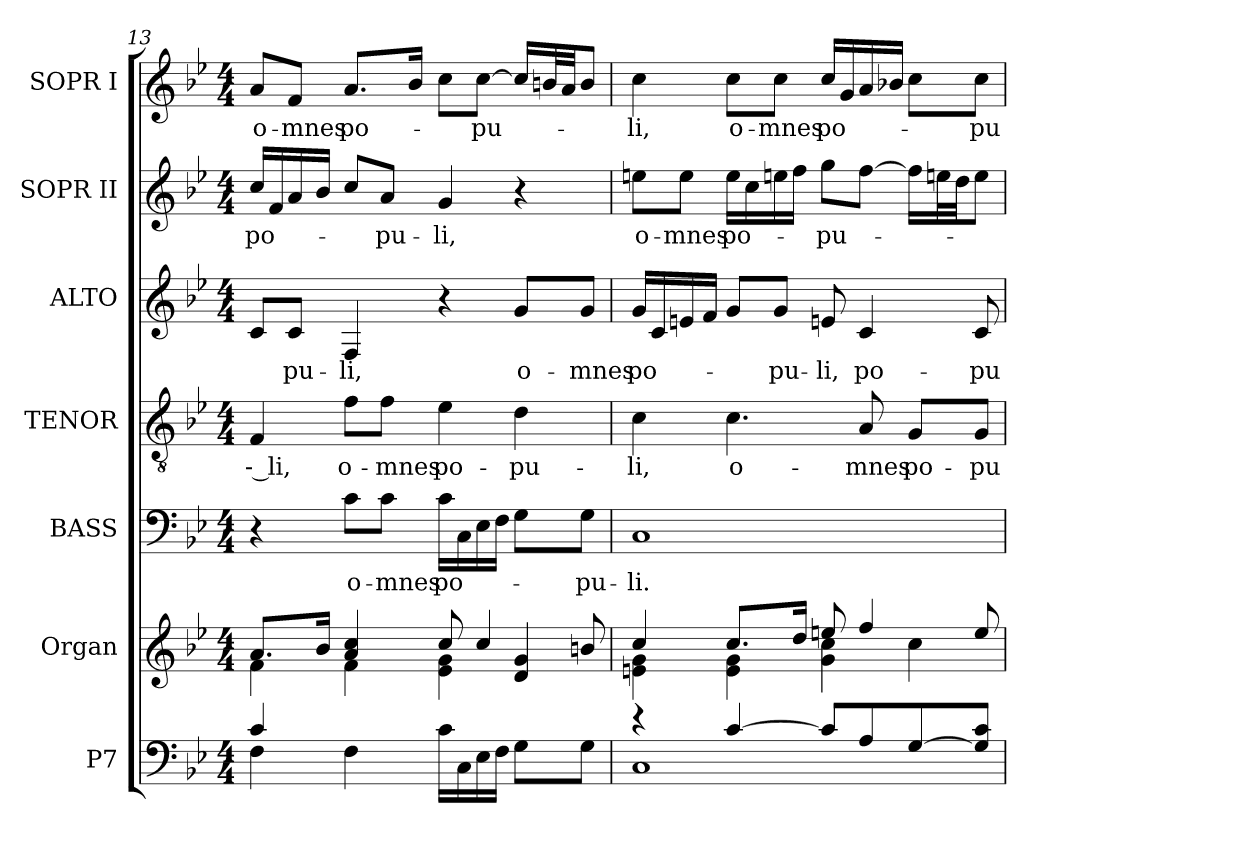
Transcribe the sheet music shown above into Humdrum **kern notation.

**kern	**kern	**kern	**text	**kern	**text	**kern	**text	**kern	**text	**kern	**text
*part7	*part6	*part5	*part5	*part4	*part4	*part3	*part3	*part2	*part2	*part1	*part1
*staff7	*staff6	*staff5	*staff5	*staff4	*staff4	*staff3	*staff3	*staff2	*staff2	*staff1	*staff1
*I"P7	*I"Organ	*I"BASS	*	*I"TENOR	*	*I"ALTO	*	*I"SOPR  II	*	*I"SOPR  I	*
*	*	*I'B.	*	*I'T.	*	*I'A.	*	*I'S.	*	*I'S.	*
!!LO:LB:g=z
*clefF4	*clefG2	*clefF4	*	*clefGv2	*	*clefG2	*	*clefG2	*	*clefG2	*
*	*	*	*	*ITrd7c12	*	*	*	*	*	*	*
*k[b-e-]	*k[b-e-]	*k[b-e-]	*	*k[b-e-]	*	*k[b-e-]	*	*k[b-e-]	*	*k[b-e-]	*
*B-:	*B-:	*B-:	*	*B-:	*	*B-:	*	*B-:	*	*B-:	*
*M4/4	*M4/4	*M4/4	*	*M4/4	*	*M4/4	*	*M4/4	*	*M4/4	*
=13	=13	=13	=13	=13	=13	=13	=13	=13	=13	=13	=13
*^	*^	*	*	*	*	*	*	*	*	*	*
!	!	!	!	!	!	!	!LO:LY:b:color=#000000	!	!	!	!	!	!
!	!	!	!	!	!	!	!	!	!	!	!LO:LY:b:color=#000000	!	!
!	!	!	!	!	!	!	!	!	!	!	!	!	!LO:LY:b:color=#000000
4ci/	4Fi\	8.ai/L	4fi\	4r	.	4FFi/	-- li,	8ci/L	.	16cci/LL	po-	8ai/L	o-
.	.	.	.	.	.	.	.	.	.	16fi/	.	.	.
!	!	!	!	!	!	!	!	!	!LO:LY:b:color=#000000	!	!	!	!
!	!	!	!	!	!	!	!	!	!	!	!	!	!LO:LY:b:color=#000000
.	.	.	.	.	.	.	.	8ci/J	-pu-	16ai/	.	8fi/J	-mnes
.	.	16b-i/Jk	.	.	.	.	.	.	.	16b-i/JJ	.	.	.
!	!	!	!	!	!LO:LY:b:color=#000000	!	!	!	!	!	!	!	!
!	!	!	!	!	!	!	!LO:LY:b:color=#000000	!	!	!	!	!	!
!	!	!	!	!	!	!	!	!	!LO:LY:b:color=#000000	!	!	!	!
!	!	!	!	!	!	!	!	!	!	!	!	!	!LO:LY:b:color=#000000
4ryy	4Fi\	4ai/ 4cci	4fi\	8ci\L	o-	8Fi\L	o-	4Fi/	-li,	8cci/L	.	8.ai/L	po-
!	!	!	!	!	!LO:LY:b:color=#000000	!	!	!	!	!	!	!	!
!	!	!	!	!	!	!	!LO:LY:b:color=#000000	!	!	!	!	!	!
!	!	!	!	!	!	!	!	!	!	!	!LO:LY:b:color=#000000	!	!
.	.	.	.	8ci\J	-mnes	8Fi\J	-mnes	.	.	8ai/J	-pu-	.	.
.	.	.	.	.	.	.	.	.	.	.	.	16b-i/Jk	.
!	!	!	!	!	!LO:LY:b:color=#000000	!	!	!	!	!	!	!	!
!	!	!	!	!	!	!	!LO:LY:b:color=#000000	!	!	!	!	!	!
!	!	!	!	!	!	!	!	!	!	!	!LO:LY:b:color=#000000	!	!
2ryy	16ci\LL	8cci/	4e-i\ 4gi	16ci\LL	po-	4E-i\	po-	4r	.	4gi/	-li,	8cci\L	.
.	16Ci\	.	.	16Ci\	.	.	.	.	.	.	.	.	.
!	!	!	!	!	!	!	!	!	!	!	!	!	!LO:LY:b:color=#000000
.	16E-i\	4cci/	.	16E-i\	.	.	.	.	.	.	.	[8cci\J	-pu-
.	16Fi\JJ	.	.	16Fi\JJ	.	.	.	.	.	.	.	.	.
!	!	!	!	!	!	!	!LO:LY:b:color=#000000	!	!	!	!	!	!
!	!	!	!	!	!	!	!	!	!LO:LY:b:color=#000000	!	!	!	!
.	8Gi\L	.	4di/ 4gi	8Gi\L	.	4Di\	-pu-	8gi/L	o-	4r	.	16cci/LL]	.
.	.	.	.	.	.	.	.	.	.	.	.	32bni/L	.
.	.	.	.	.	.	.	.	.	.	.	.	32ai/JJ	.
!	!	!	!	!	!LO:LY:b:color=#000000	!	!	!	!	!	!	!	!
!	!	!	!	!	!	!	!	!	!LO:LY:b:color=#000000	!	!	!	!
.	8Gi\J	8bni/	.	8Gi\J	-pu-	.	.	8gi/J	-mnes	.	.	8bi/J	.
=14	=14	=14	=14	=14	=14	=14	=14	=14	=14	=14	=14	=14	=14
!	!	!	!	!	!LO:LY:b:color=#000000	!	!	!	!	!	!	!	!
!	!	!	!	!	!	!	!LO:LY:b:color=#000000	!	!	!	!	!	!
!	!	!	!	!	!	!	!	!	!LO:LY:b:color=#000000	!	!	!	!
!	!	!	!	!	!	!	!	!	!	!	!LO:LY:b:color=#000000	!	!
!	!	!	!	!	!	!	!	!	!	!	!	!	!LO:LY:b:color=#000000
4r	1Ci	4cci/	4eni\ 4gi	1Ci	-li.	4Ci\	-li,	16gi/LL	po-	8eeni\L	o-	4cci\	-li,
.	.	.	.	.	.	.	.	16ci/	.	.	.	.	.
!	!	!	!	!	!	!	!	!	!	!	!LO:LY:b:color=#000000	!	!
.	.	.	.	.	.	.	.	16eni/	.	8eei\J	-mnes	.	.
.	.	.	.	.	.	.	.	16fi/JJ	.	.	.	.	.
!	!	!	!	!	!	!	!LO:LY:b:color=#000000	!	!	!	!	!	!
!	!	!	!	!	!	!	!	!	!	!	!LO:LY:b:color=#000000	!	!
!	!	!	!	!	!	!	!	!	!	!	!	!	!LO:LY:b:color=#000000
[4ci/	.	8.cci/L	4ei\ 4gi	.	.	4.Ci\	o-	8gi/L	.	16eei\LL	po-	8cci\L	o-
.	.	.	.	.	.	.	.	.	.	16cci\	.	.	.
!	!	!	!	!	!	!	!	!	!LO:LY:b:color=#000000	!	!	!	!
!	!	!	!	!	!	!	!	!	!	!	!	!	!LO:LY:b:color=#000000
.	.	.	.	.	.	.	.	8gi/J	-pu-	16eeni\	.	8cci\J	-mnes
.	.	16ddi/Jk	.	.	.	.	.	.	.	16ffi\JJ	.	.	.
!	!	!	!	!	!	!	!	!	!LO:LY:b:color=#000000	!	!	!	!
!	!	!	!	!	!	!	!	!	!	!	!LO:LY:b:color=#000000	!	!
!	!	!	!	!	!	!	!	!	!	!	!	!	!LO:LY:b:color=#000000
8ci/L]	.	8eeni/	4gi\ 4cci	.	.	.	.	8eni/	-li,	8ggi\L	-pu-	16cci/LL	po-
.	.	.	.	.	.	.	.	.	.	.	.	16gi/	.
!	!	!	!	!	!	!	!LO:LY:b:color=#000000	!	!	!	!	!	!
!	!	!	!	!	!	!	!	!	!LO:LY:b:color=#000000	!	!	!	!
8Ai/	.	4ffi/	.	.	.	8AAi/	-mnes	4ci/	po-	[8ffi\J	.	16ai/	.
.	.	.	.	.	.	.	.	.	.	.	.	16b-Xi/JJ	.
!	!	!	!	!	!	!	!LO:LY:b:color=#000000	!	!	!	!	!	!
[8Gi/	.	.	4cci\	.	.	8GGi/L	po-	.	.	16ffi\LL]	.	8cci\L	.
.	.	.	.	.	.	.	.	.	.	32eeni\L	.	.	.
.	.	.	.	.	.	.	.	.	.	32ddi\JJ	.	.	.
!	!	!	!	!	!	!	!LO:LY:b:color=#000000	!	!	!	!	!	!
!	!	!	!	!	!	!	!	!	!LO:LY:b:color=#000000	!	!	!	!
!	!	!	!	!	!	!	!	!	!	!	!	!	!LO:LY:b:color=#000000
8Gi/] 8ciJ	.	8eei/	.	.	.	8GGi/J	-pu-	8ci/	-pu-	8eei\J	.	8cci\J	-pu-
*v	*v	*	*	*	*	*	*	*	*	*	*	*	*
*	*v	*v	*	*	*	*	*	*	*	*	*	*
=	=	=	=	=	=	=	=	=	=	=	=
*-	*-	*-	*-	*-	*-	*-	*-	*-	*-	*-	*-
